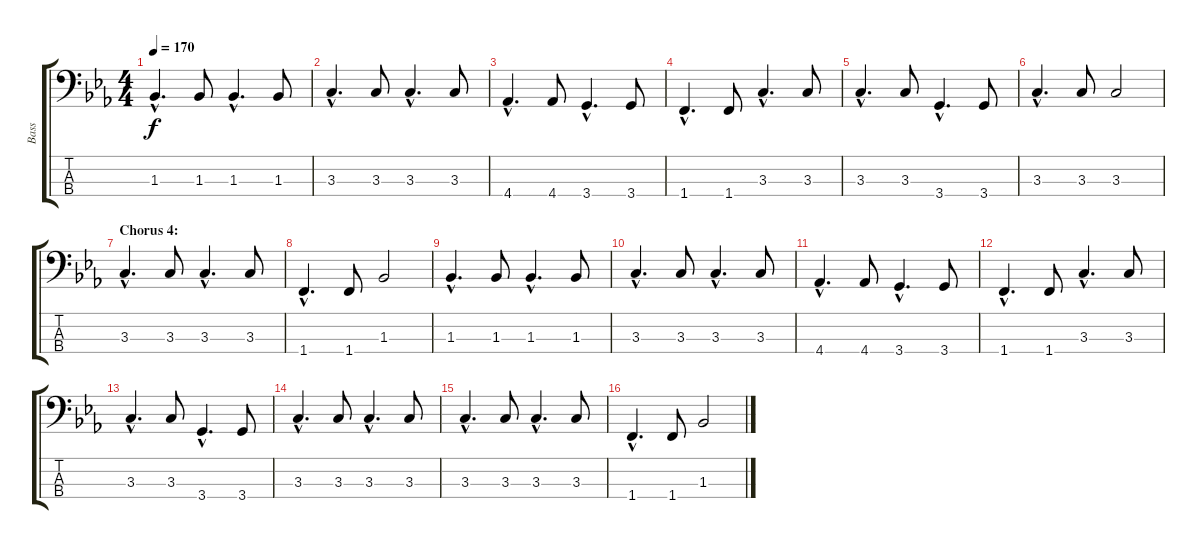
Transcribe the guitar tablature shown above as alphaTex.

\track ("Bass" "Bass") {instrument electricbassfinger}
\staff {score tabs}
\tuning (G2 D2 A1 E1) {hide}
\ts (4 4)
\tempo 170
\clef f4
\ks cminor
1.3{hac}.4{d dy f} 1.3.8 1.3{hac}.4{d} 1.3.8 |
3.3{hac}.4{d} 3.3.8 3.3{hac}.4{d} 3.3.8 |
4.4{hac}.4{d} 4.4.8 3.4{hac}.4{d} 3.4.8 |
1.4{hac}.4{d} 1.4.8 3.3{hac}.4{d} 3.3.8 |
3.3{hac}.4{d} 3.3.8 3.4{hac}.4{d} 3.4.8 |
3.3{hac}.4{d} 3.3.8 3.3.2 |
\section ("" "Chorus 4:")
3.3{hac}.4{d} 3.3.8 3.3{hac}.4{d} 3.3.8 |
1.4{hac}.4{d} 1.4.8 1.3.2 |
1.3{hac}.4{d} 1.3.8 1.3{hac}.4{d} 1.3.8 |
3.3{hac}.4{d} 3.3.8 3.3{hac}.4{d} 3.3.8 |
4.4{hac}.4{d} 4.4.8 3.4{hac}.4{d} 3.4.8 |
1.4{hac}.4{d} 1.4.8 3.3{hac}.4{d} 3.3.8 |
3.3{hac}.4{d} 3.3.8 3.4{hac}.4{d} 3.4.8 |
3.3{hac}.4{d} 3.3.8 3.3{hac}.4{d} 3.3.8 |
3.3{hac}.4{d} 3.3.8 3.3{hac}.4{d} 3.3.8 |
1.4{hac}.4{d} 1.4.8 1.3.2
